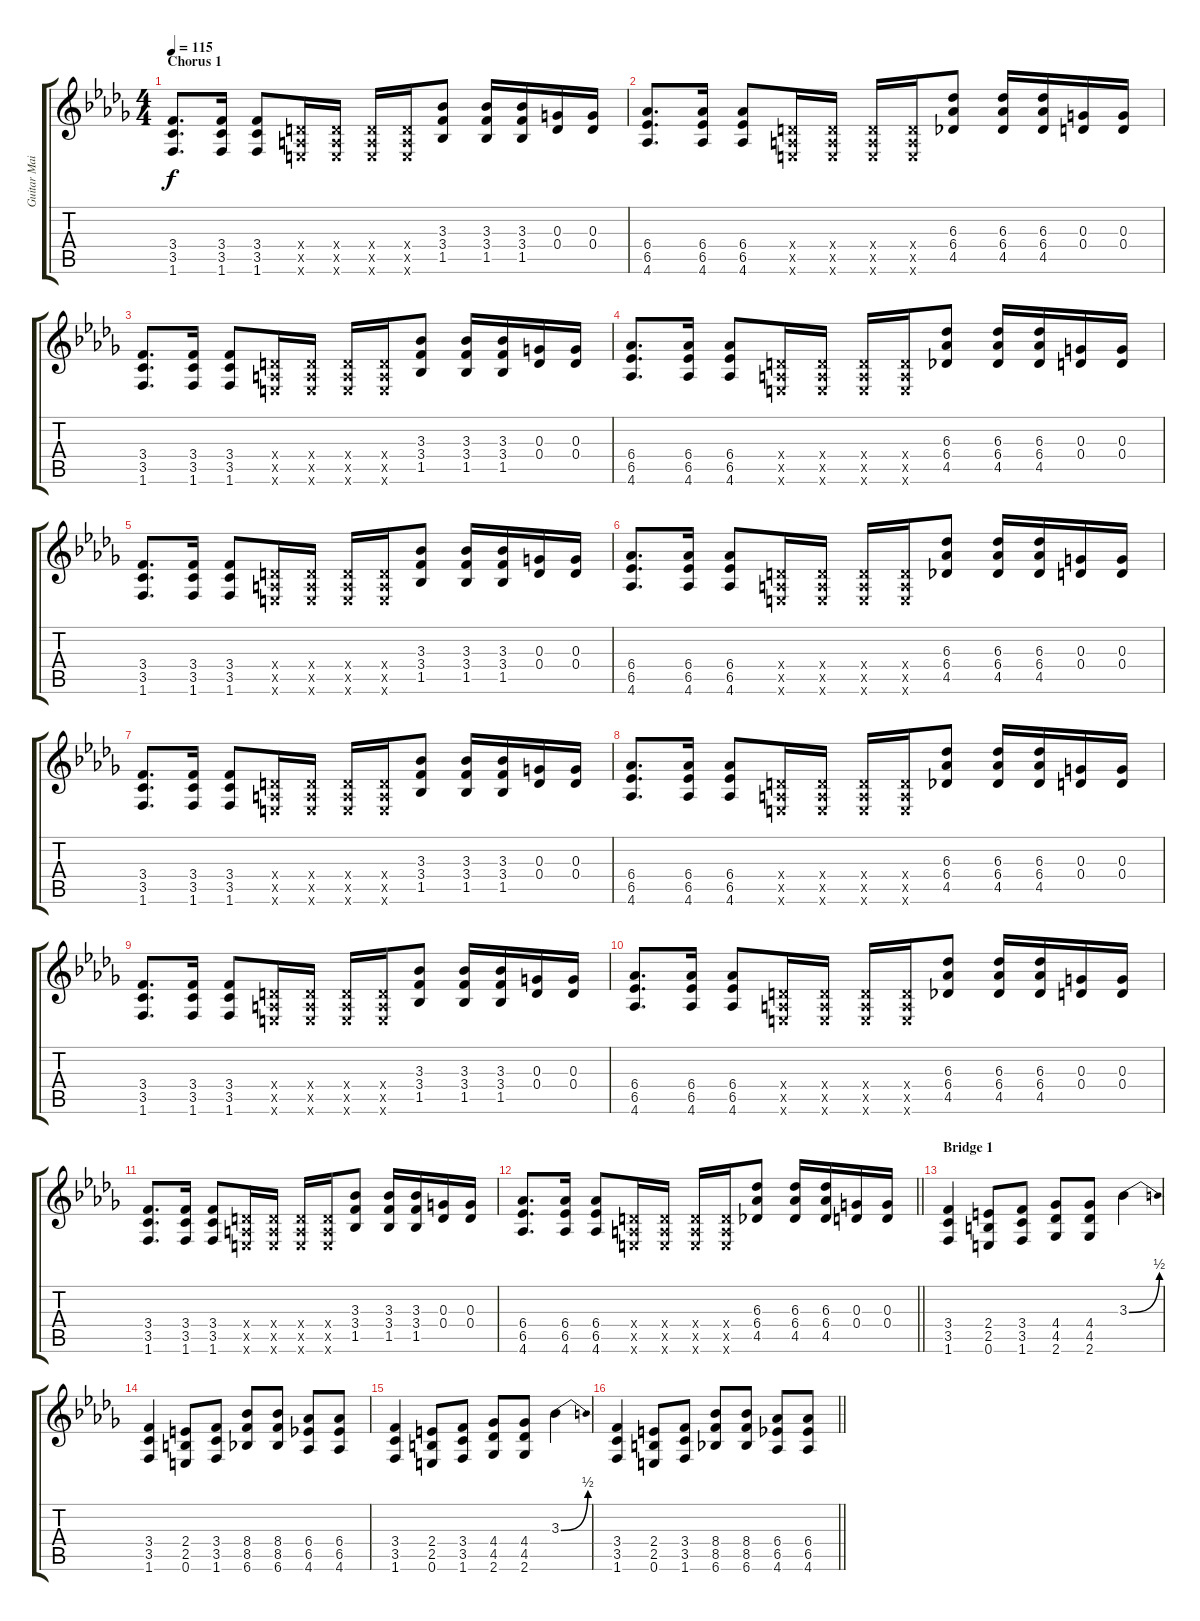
\track ("Guitar Main" "Guitar Mai") {instrument electricguitarclean}
\staff {score tabs}
\tuning (E4 B3 G3 D3 A2 E2) {hide}
\ts (4 4)
\section ("" "Chorus 1")
\tempo 115
\clef g2
\ks bbminor
(3.4 3.5 1.6).8{d dy f} (3.4 3.5 1.6).16 (3.4 3.5 1.6).8 (0.4{x} 0.5{x} 0.6{x}).16 (0.4{x} 0.5{x} 0.6{x}).16 (0.4{x} 0.5{x} 0.6{x}).16 (0.4{x} 0.5{x} 0.6{x}).16 (3.3 3.4 1.5).8 (3.3 3.4 1.5).16 (3.3 3.4 1.5).16 (0.3 0.4).16 (0.3 0.4).16 |
(6.4 6.5 4.6).8{d} (6.4 6.5 4.6).16 (6.4 6.5 4.6).8 (0.4{x} 0.5{x} 0.6{x}).16 (0.4{x} 0.5{x} 0.6{x}).16 (0.4{x} 0.5{x} 0.6{x}).16 (0.4{x} 0.5{x} 0.6{x}).16 (6.3 6.4 4.5).8 (6.3 6.4 4.5).16 (6.3 6.4 4.5).16 (0.3 0.4).16 (0.3 0.4).16 |
(3.4 3.5 1.6).8{d} (3.4 3.5 1.6).16 (3.4 3.5 1.6).8 (0.4{x} 0.5{x} 0.6{x}).16 (0.4{x} 0.5{x} 0.6{x}).16 (0.4{x} 0.5{x} 0.6{x}).16 (0.4{x} 0.5{x} 0.6{x}).16 (3.3 3.4 1.5).8 (3.3 3.4 1.5).16 (3.3 3.4 1.5).16 (0.3 0.4).16 (0.3 0.4).16 |
(6.4 6.5 4.6).8{d} (6.4 6.5 4.6).16 (6.4 6.5 4.6).8 (0.4{x} 0.5{x} 0.6{x}).16 (0.4{x} 0.5{x} 0.6{x}).16 (0.4{x} 0.5{x} 0.6{x}).16 (0.4{x} 0.5{x} 0.6{x}).16 (6.3 6.4 4.5).8 (6.3 6.4 4.5).16 (6.3 6.4 4.5).16 (0.3 0.4).16 (0.3 0.4).16 |
(3.4 3.5 1.6).8{d} (3.4 3.5 1.6).16 (3.4 3.5 1.6).8 (0.4{x} 0.5{x} 0.6{x}).16 (0.4{x} 0.5{x} 0.6{x}).16 (0.4{x} 0.5{x} 0.6{x}).16 (0.4{x} 0.5{x} 0.6{x}).16 (3.3 3.4 1.5).8 (3.3 3.4 1.5).16 (3.3 3.4 1.5).16 (0.3 0.4).16 (0.3 0.4).16 |
(6.4 6.5 4.6).8{d} (6.4 6.5 4.6).16 (6.4 6.5 4.6).8 (0.4{x} 0.5{x} 0.6{x}).16 (0.4{x} 0.5{x} 0.6{x}).16 (0.4{x} 0.5{x} 0.6{x}).16 (0.4{x} 0.5{x} 0.6{x}).16 (6.3 6.4 4.5).8 (6.3 6.4 4.5).16 (6.3 6.4 4.5).16 (0.3 0.4).16 (0.3 0.4).16 |
(3.4 3.5 1.6).8{d} (3.4 3.5 1.6).16 (3.4 3.5 1.6).8 (0.4{x} 0.5{x} 0.6{x}).16 (0.4{x} 0.5{x} 0.6{x}).16 (0.4{x} 0.5{x} 0.6{x}).16 (0.4{x} 0.5{x} 0.6{x}).16 (3.3 3.4 1.5).8 (3.3 3.4 1.5).16 (3.3 3.4 1.5).16 (0.3 0.4).16 (0.3 0.4).16 |
(6.4 6.5 4.6).8{d} (6.4 6.5 4.6).16 (6.4 6.5 4.6).8 (0.4{x} 0.5{x} 0.6{x}).16 (0.4{x} 0.5{x} 0.6{x}).16 (0.4{x} 0.5{x} 0.6{x}).16 (0.4{x} 0.5{x} 0.6{x}).16 (6.3 6.4 4.5).8 (6.3 6.4 4.5).16 (6.3 6.4 4.5).16 (0.3 0.4).16 (0.3 0.4).16 |
(3.4 3.5 1.6).8{d} (3.4 3.5 1.6).16 (3.4 3.5 1.6).8 (0.4{x} 0.5{x} 0.6{x}).16 (0.4{x} 0.5{x} 0.6{x}).16 (0.4{x} 0.5{x} 0.6{x}).16 (0.4{x} 0.5{x} 0.6{x}).16 (3.3 3.4 1.5).8 (3.3 3.4 1.5).16 (3.3 3.4 1.5).16 (0.3 0.4).16 (0.3 0.4).16 |
(6.4 6.5 4.6).8{d} (6.4 6.5 4.6).16 (6.4 6.5 4.6).8 (0.4{x} 0.5{x} 0.6{x}).16 (0.4{x} 0.5{x} 0.6{x}).16 (0.4{x} 0.5{x} 0.6{x}).16 (0.4{x} 0.5{x} 0.6{x}).16 (6.3 6.4 4.5).8 (6.3 6.4 4.5).16 (6.3 6.4 4.5).16 (0.3 0.4).16 (0.3 0.4).16 |
(3.4 3.5 1.6).8{d} (3.4 3.5 1.6).16 (3.4 3.5 1.6).8 (0.4{x} 0.5{x} 0.6{x}).16 (0.4{x} 0.5{x} 0.6{x}).16 (0.4{x} 0.5{x} 0.6{x}).16 (0.4{x} 0.5{x} 0.6{x}).16 (3.3 3.4 1.5).8 (3.3 3.4 1.5).16 (3.3 3.4 1.5).16 (0.3 0.4).16 (0.3 0.4).16 |
\barLineRight lightlight
(6.4 6.5 4.6).8{d} (6.4 6.5 4.6).16 (6.4 6.5 4.6).8 (0.4{x} 0.5{x} 0.6{x}).16 (0.4{x} 0.5{x} 0.6{x}).16 (0.4{x} 0.5{x} 0.6{x}).16 (0.4{x} 0.5{x} 0.6{x}).16 (6.3 6.4 4.5).8 (6.3 6.4 4.5).16 (6.3 6.4 4.5).16 (0.3 0.4).16 (0.3 0.4).16 |
\section ("" "Bridge 1")
(3.4 3.5 1.6).4 (2.4 2.5 0.6).8 (3.4 3.5 1.6).8 (4.4 4.5 2.6).8 (4.4 4.5 2.6).8 3.3{be (bend 0 0 60 2)}.4 |
(3.4 3.5 1.6).4 (2.4 2.5 0.6).8 (3.4 3.5 1.6).8 (8.4 8.5 6.6).8 (8.4 8.5 6.6).8 (6.4 6.5 4.6).8 (6.4 6.5 4.6).8 |
(3.4 3.5 1.6).4 (2.4 2.5 0.6).8 (3.4 3.5 1.6).8 (4.4 4.5 2.6).8 (4.4 4.5 2.6).8 3.3{be (bend 0 0 60 2)}.4 |
\barLineRight lightlight
(3.4 3.5 1.6).4 (2.4 2.5 0.6).8 (3.4 3.5 1.6).8 (8.4 8.5 6.6).8 (8.4 8.5 6.6).8 (6.4 6.5 4.6).8 (6.4 6.5 4.6).8
